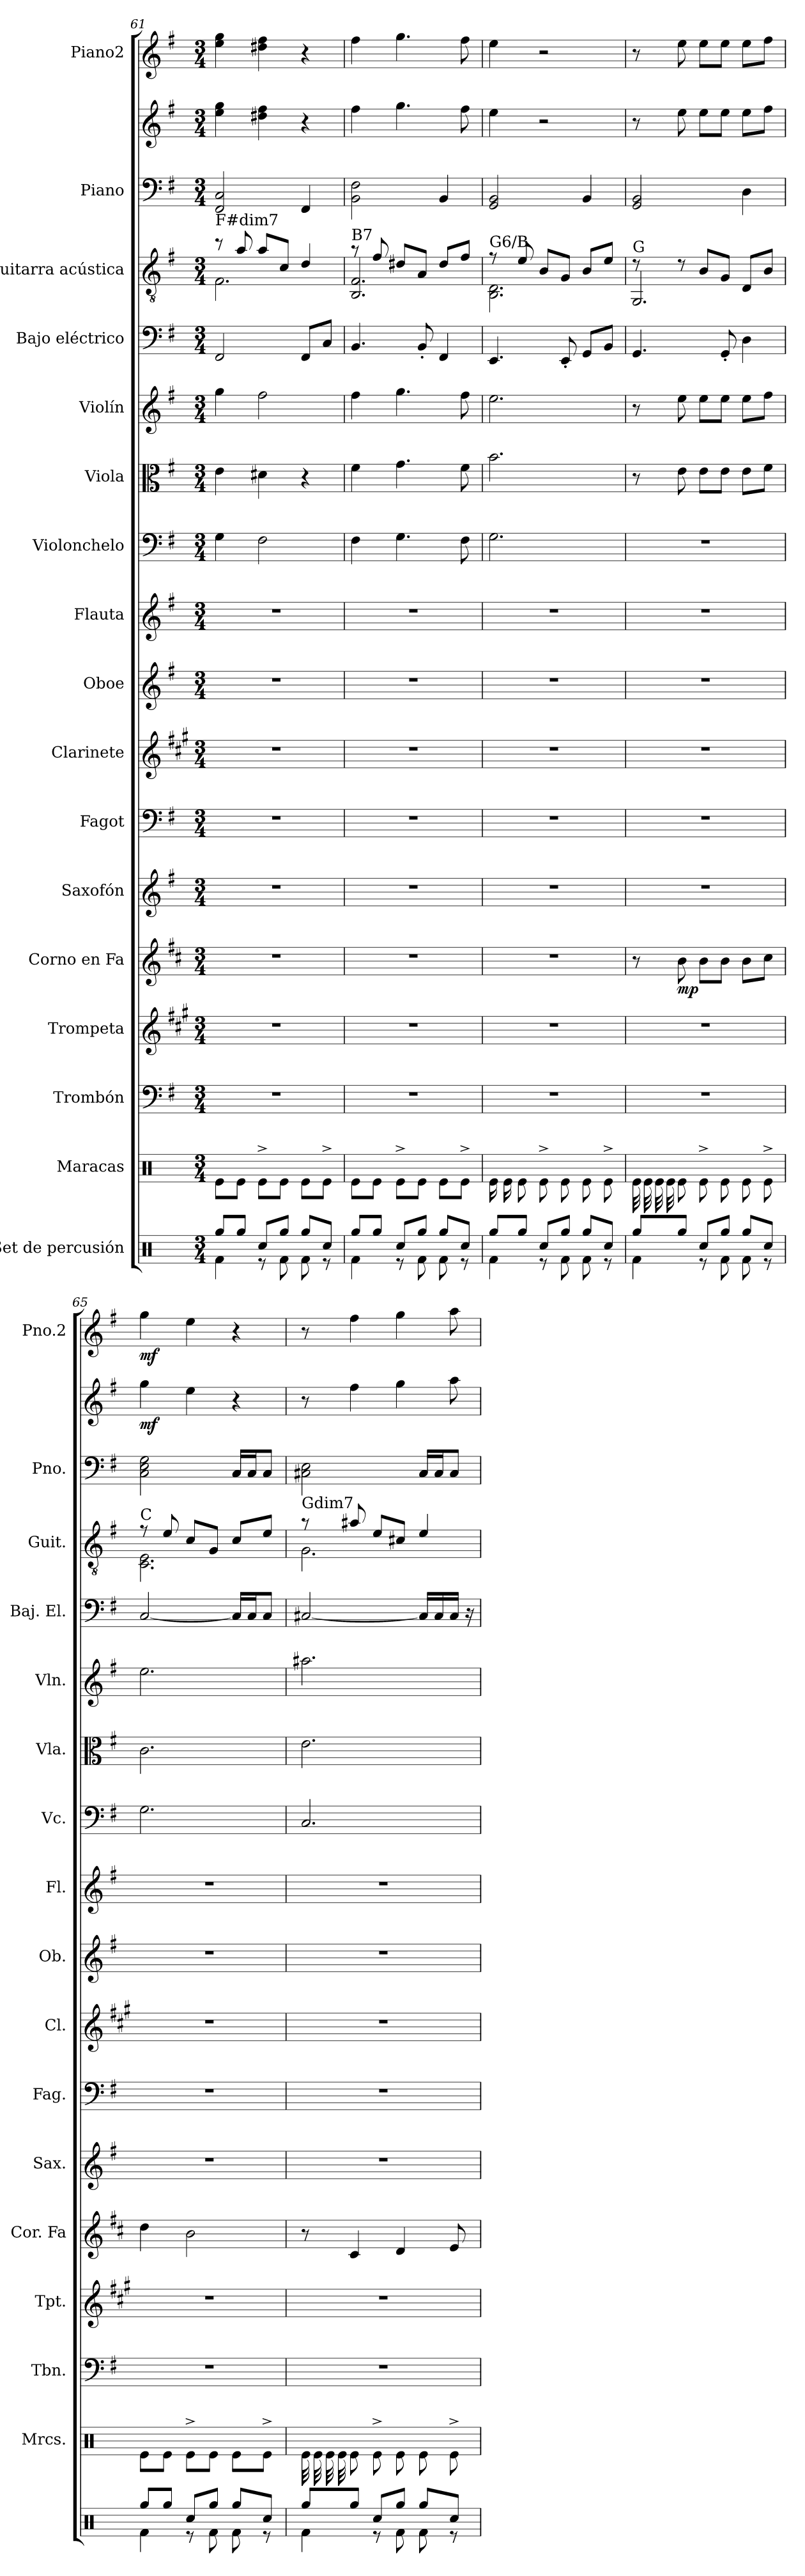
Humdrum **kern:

**kern	**kern	**kern	**kern	**kern	**dynam	**kern	**kern	**kern	**kern	**kern	**kern	**kern	**kern	**kern	**kern	**kern	**kern	**dynam	**kern	**dynam
*part17	*part16	*part15	*part14	*part13	*part13	*part12	*part11	*part10	*part9	*part8	*part7	*part6	*part5	*part4	*part3	*part2	*part2	*part2	*part1	*part1
*staff18	*staff17	*staff16	*staff15	*staff14	*staff14	*staff13	*staff12	*staff11	*staff10	*staff9	*staff8	*staff7	*staff6	*staff5	*staff4	*staff3	*staff2	*staff2/3	*staff1	*staff1
*I"Set de percusión	*I"Maracas	*I"Trombón	*I"Trompeta	*I"Corno en Fa	*	*I"Saxofón	*I"Fagot	*I"Clarinete	*I"Oboe	*I"Flauta	*I"Violonchelo	*I"Viola	*I"Violín	*I"Bajo eléctrico	*I"Guitarra acústica	*I"Piano	*	*	*I"Piano2	*
*	*I'Mrcs.	*I'Tbn.	*I'Tpt.	*I'Cor. Fa	*	*I'Sax.	*I'Fag.	*I'Cl.	*I'Ob.	*I'Fl.	*I'Vc.	*I'Vla.	*I'Vln.	*I'Baj. El.	*I'Guit.	*I'Pno.	*	*	*I'Pno.2	*
*clefX	*clefX	*clefF4	*clefG2	*clefG2	*	*clefG2	*clefF4	*clefG2	*clefG2	*clefG2	*clefF4	*clefC3	*clefG2	*clefF4	*clefGv2	*clefF4	*clefG2	*	*clefG2	*
*	*	*	*ITrd1c2	*ITrd4c7	*	*ITrd8c14	*	*ITrd1c2	*	*	*	*	*	*ITrd7c12	*	*	*	*	*	*
*k[]	*k[]	*k[f#]	*k[f#]	*k[f#]	*	*k[f#]	*k[f#]	*k[f#]	*k[f#]	*k[f#]	*k[f#]	*k[f#]	*k[f#]	*k[f#]	*k[f#]	*k[f#]	*k[f#]	*	*k[f#]	*
*M3/4	*M3/4	*M3/4	*M3/4	*M3/4	*	*M3/4	*M3/4	*M3/4	*M3/4	*M3/4	*M3/4	*M3/4	*M3/4	*M3/4	*M3/4	*M3/4	*M3/4	*	*M3/4	*
=61	=61	=61	=61	=61	=61	=61	=61	=61	=61	=61	=61	=61	=61	=61	=61	=61	=61	=61	=61	=61
*^	*	*	*	*	*	*	*	*	*	*	*	*	*	*	*^	*	*	*	*	*
!	!	!	!	!	!	!	!	!	!	!	!	!	!	!	!	!LO:TX:a:t=F#dim7	!	!	!	!	!	!
8Rgg/L	4Rf\	8Re\L	2.r	2.r	2.r	.	2.r	2.r	2.r	2.r	2.r	4G\	4e\	4gg\	2FFF#/	8r	2.F#\	2FF#/ 2C/	4ee\ 4gg\	.	4ee\ 4gg\	.
8Rgg/J	.	8Re\J	.	.	.	.	.	.	.	.	.	.	.	.	.	8a/	.	.	.	.	.	.
8Rcc/L	8r	8Re^\L	.	.	.	.	.	.	.	.	.	2F#\	4d#X\	2ff#\	.	8a/L	.	.	4dd#X\ 4ff#\	.	4dd#X\ 4ff#\	.
8Rgg/J	8Rf\	8Re\J	.	.	.	.	.	.	.	.	.	.	.	.	.	8c/J	.	.	.	.	.	.
8Rgg/L	8Rf\	8Re\L	.	.	.	.	.	.	.	.	.	.	4r	.	8FFF#/L	4d/	.	4FF#/	4r	.	4r	.
8Rcc/J	8r	8Re^\J	.	.	.	.	.	.	.	.	.	.	.	.	8CC/J	.	.	.	.	.	.	.
!!LO:PB:g=z
=62	=62	=62	=62	=62	=62	=62	=62	=62	=62	=62	=62	=62	=62	=62	=62	=62	=62	=62	=62	=62	=62	=62
!	!	!	!	!	!	!	!	!	!	!	!	!	!	!	!	!LO:TX:a:t=B7	!	!	!	!	!	!
8Rgg/L	4Rf\	8Re\L	2.r	2.r	2.r	.	2.r	2.r	2.r	2.r	2.r	4F#\	4f#\	4ff#\	4.BBB/	8r	2.BB/ 2.F#/	2BB\ 2F#\	4ff#\	.	4ff#\	.
8Rgg/J	.	8Re\J	.	.	.	.	.	.	.	.	.	.	.	.	.	8f#/	.	.	.	.	.	.
8Rcc/L	8r	8Re^\L	.	.	.	.	.	.	.	.	.	4.G\	4.g\	4.gg\	.	8d#X/L	.	.	4.gg\	.	4.gg\	.
8Rgg/J	8Rf\	8Re\J	.	.	.	.	.	.	.	.	.	.	.	.	8BBB'/	8A/J	.	.	.	.	.	.
8Rgg/L	8Rf\	8Re\L	.	.	.	.	.	.	.	.	.	.	.	.	4FFF#/	8d#/L	.	4BB/	.	.	.	.
8Rcc/J	8r	8Re^\J	.	.	.	.	.	.	.	.	.	8F#\	8f#\	8ff#\	.	8f#/J	.	.	8ff#\	.	8ff#\	.
=63	=63	=63	=63	=63	=63	=63	=63	=63	=63	=63	=63	=63	=63	=63	=63	=63	=63	=63	=63	=63	=63	=63
!	!	!	!	!	!	!	!	!	!	!	!	!	!	!	!	!LO:TX:a:t=G6/B	!	!	!	!	!	!
*	*	*tremolo	*	*	*	*	*	*	*	*	*	*	*	*	*	*	*	*	*	*	*	*
8Rgg/L	4Rf\	16Re\LL	2.r	2.r	2.r	.	2.r	2.r	2.r	2.r	2.r	2.G\	2.b\	2.ee\	4.EEE/	8r	2.BB\ 2.D\	2GG/ 2BB/	4ee\	.	4ee\	.
.	.	16Re\	.	.	.	.	.	.	.	.	.	.	.	.	.	.	.	.	.	.	.	.
*	*	*Xtremolo	*	*	*	*	*	*	*	*	*	*	*	*	*	*	*	*	*	*	*	*
8Rgg/J	.	8Re\J	.	.	.	.	.	.	.	.	.	.	.	.	.	8e/	.	.	.	.	.	.
8Rcc/L	8r	8Re^\L	.	.	.	.	.	.	.	.	.	.	.	.	.	8B/L	.	.	2r	.	2r	.
8Rgg/J	8Rf\	8Re\J	.	.	.	.	.	.	.	.	.	.	.	.	8EEE'/	8G/J	.	.	.	.	.	.
8Rgg/L	8Rf\	8Re\L	.	.	.	.	.	.	.	.	.	.	.	.	8GGG/L	8B/L	.	4BB/	.	.	.	.
8Rcc/J	8r	8Re^\J	.	.	.	.	.	.	.	.	.	.	.	.	8BBB/J	8e/J	.	.	.	.	.	.
=64	=64	=64	=64	=64	=64	=64	=64	=64	=64	=64	=64	=64	=64	=64	=64	=64	=64	=64	=64	=64	=64	=64
!	!	!	!	!	!	!	!	!	!	!	!	!	!	!	!	!LO:TX:a:t=G	!	!	!	!	!	!
*	*	*tremolo	*	*	*	*	*	*	*	*	*	*	*	*	*	*	*	*	*	*	*	*
8Rgg/L	4Rf\	32Re\LLL	2.r	2.r	8r	.	2.r	2.r	2.r	2.r	2.r	2.r	8r	8r	4.GGG/	8r	2.GG/	2GG/ 2BB/	8r	.	8r	.
.	.	32Re\	.	.	.	.	.	.	.	.	.	.	.	.	.	.	.	.	.	.	.	.
.	.	32Re\	.	.	.	.	.	.	.	.	.	.	.	.	.	.	.	.	.	.	.	.
.	.	32Re\	.	.	.	.	.	.	.	.	.	.	.	.	.	.	.	.	.	.	.	.
*	*	*Xtremolo	*	*	*	*	*	*	*	*	*	*	*	*	*	*	*	*	*	*	*	*
!	!	!	!	!	!	!LO:DY:b	!	!	!	!	!	!	!	!	!	!	!	!	!	!	!	!
8Rgg/J	.	8Re\J	.	.	8e\	mp	.	.	.	.	.	.	8e\	8ee\	.	8r	.	.	8ee\	.	8ee\	.
8Rcc/L	8r	8Re^\L	.	.	8e\L	.	.	.	.	.	.	.	8e\L	8ee\L	.	8B/L	.	.	8ee\L	.	8ee\L	.
8Rgg/J	8Rf\	8Re\J	.	.	8e\J	.	.	.	.	.	.	.	8e\J	8ee\J	8GGG'/	8G/J	.	.	8ee\J	.	8ee\J	.
8Rgg/L	8Rf\	8Re\L	.	.	8e\L	.	.	.	.	.	.	.	8e\L	8ee\L	4DD\	8D/L	.	4D\	8ee\L	.	8ee\L	.
8Rcc/J	8r	8Re^\J	.	.	8f#\J	.	.	.	.	.	.	.	8f#\J	8ff#\J	.	8B/J	.	.	8ff#\J	.	8ff#\J	.
=65	=65	=65	=65	=65	=65	=65	=65	=65	=65	=65	=65	=65	=65	=65	=65	=65	=65	=65	=65	=65	=65	=65
!	!	!	!	!	!	!	!	!	!	!	!	!	!	!	!	!LO:TX:a:t=C	!	!	!	!	!	!
!	!	!	!	!	!	!	!	!	!	!	!	!	!	!	!	!	!	!	!	!LO:DY:b	!	!LO:DY:b
8Rgg/L	4Rf\	8Re\L	2.r	2.r	4g\	.	2.r	2.r	2.r	2.r	2.r	2.G\	2.c\	2.ee\	[2CC/	8r	2.C\ 2.E\	2C\ 2E\ 2G\	4gg\	mf	4gg\	mf
8Rgg/J	.	8Re\J	.	.	.	.	.	.	.	.	.	.	.	.	.	8e/	.	.	.	.	.	.
8Rcc/L	8r	8Re^\L	.	.	2e\	.	.	.	.	.	.	.	.	.	.	8c/L	.	.	4ee\	.	4ee\	.
8Rgg/J	8Rf\	8Re\J	.	.	.	.	.	.	.	.	.	.	.	.	.	8G/J	.	.	.	.	.	.
8Rgg/L	8Rf\	8Re\L	.	.	.	.	.	.	.	.	.	.	.	.	16CC/LL]	8c/L	.	16C/LL	4r	.	4r	.
.	.	.	.	.	.	.	.	.	.	.	.	.	.	.	16CC/J	.	.	16C/J	.	.	.	.
8Rcc/J	8r	8Re^\J	.	.	.	.	.	.	.	.	.	.	.	.	8CC/J	8e/J	.	8C/J	.	.	.	.
=66	=66	=66	=66	=66	=66	=66	=66	=66	=66	=66	=66	=66	=66	=66	=66	=66	=66	=66	=66	=66	=66	=66
!	!	!	!	!	!	!	!	!	!	!	!	!	!	!	!	!LO:TX:a:t=Gdim7	!	!	!	!	!	!
*	*	*tremolo	*	*	*	*	*	*	*	*	*	*	*	*	*	*	*	*	*	*	*	*
8Rgg/L	4Rf\	32Re\LLL	2.r	2.r	8r	.	2.r	2.r	2.r	2.r	2.r	2.C/	2.e\	2.aa#X\	[2CC#X/	8r	2.G\	2C#X\ 2E\	8r	.	8r	.
.	.	32Re\	.	.	.	.	.	.	.	.	.	.	.	.	.	.	.	.	.	.	.	.
.	.	32Re\	.	.	.	.	.	.	.	.	.	.	.	.	.	.	.	.	.	.	.	.
.	.	32Re\	.	.	.	.	.	.	.	.	.	.	.	.	.	.	.	.	.	.	.	.
*	*	*Xtremolo	*	*	*	*	*	*	*	*	*	*	*	*	*	*	*	*	*	*	*	*
8Rgg/J	.	8Re\J	.	.	4F#/	.	.	.	.	.	.	.	.	.	.	8a#X/	.	.	4ff#\	.	4ff#\	.
8Rcc/L	8r	8Re^\L	.	.	.	.	.	.	.	.	.	.	.	.	.	8e/L	.	.	.	.	.	.
8Rgg/J	8Rf\	8Re\J	.	.	4G/	.	.	.	.	.	.	.	.	.	.	8c#X/J	.	.	4gg\	.	4gg\	.
8Rgg/L	8Rf\	8Re\L	.	.	.	.	.	.	.	.	.	.	.	.	16CC#/LL]	4e/	.	16C#/LL	.	.	.	.
.	.	.	.	.	.	.	.	.	.	.	.	.	.	.	16CC#/	.	.	16C#/J	.	.	.	.
8Rcc/J	8r	8Re^\J	.	.	8A/	.	.	.	.	.	.	.	.	.	16CC#/JJ	.	.	8C#/J	8aa\	.	8aa\	.
.	.	.	.	.	.	.	.	.	.	.	.	.	.	.	16r	.	.	.	.	.	.	.
*v	*v	*	*	*	*	*	*	*	*	*	*	*	*	*	*	*v	*v	*	*	*	*	*
=	=	=	=	=	=	=	=	=	=	=	=	=	=	=	=	=	=	=	=	=
*-	*-	*-	*-	*-	*-	*-	*-	*-	*-	*-	*-	*-	*-	*-	*-	*-	*-	*-	*-	*-
